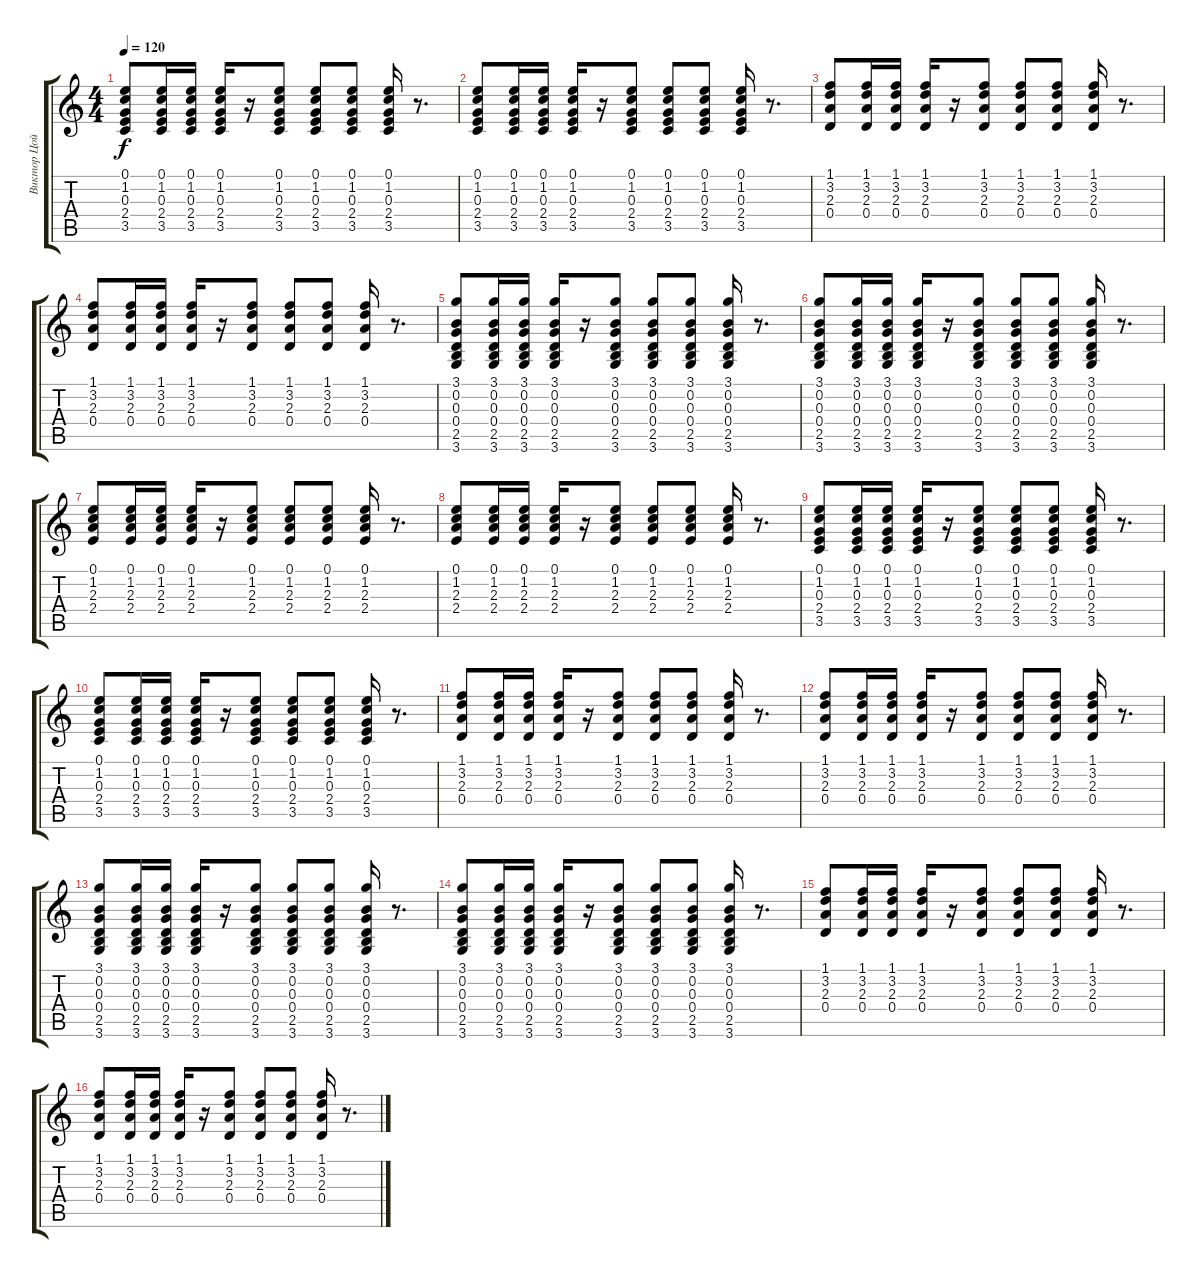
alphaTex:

\track ("Виктор Цой (гитара)" "Виктор Цой") {instrument acousticguitarsteel}
\staff {score tabs}
\tuning (E4 B3 G3 D3 A2 E2) {hide}
\ts (4 4)
\tempo 120
\clef g2
\ks c
(0.1 1.2 0.3 2.4 3.5).8{dy f} (0.1 1.2 0.3 2.4 3.5).16 (0.1 1.2 0.3 2.4 3.5).16 (0.1 1.2 0.3 2.4 3.5).16 r.16 (0.1 1.2 0.3 2.4 3.5).8 (0.1 1.2 0.3 2.4 3.5).8 (0.1 1.2 0.3 2.4 3.5).8 (0.1 1.2 0.3 2.4 3.5).16 r.8{d} |
(0.1 1.2 0.3 2.4 3.5).8 (0.1 1.2 0.3 2.4 3.5).16 (0.1 1.2 0.3 2.4 3.5).16 (0.1 1.2 0.3 2.4 3.5).16 r.16 (0.1 1.2 0.3 2.4 3.5).8 (0.1 1.2 0.3 2.4 3.5).8 (0.1 1.2 0.3 2.4 3.5).8 (0.1 1.2 0.3 2.4 3.5).16 r.8{d} |
(1.1 3.2 2.3 0.4).8 (1.1 3.2 2.3 0.4).16 (1.1 3.2 2.3 0.4).16 (1.1 3.2 2.3 0.4).16 r.16 (1.1 3.2 2.3 0.4).8 (1.1 3.2 2.3 0.4).8 (1.1 3.2 2.3 0.4).8 (1.1 3.2 2.3 0.4).16 r.8{d} |
(1.1 3.2 2.3 0.4).8 (1.1 3.2 2.3 0.4).16 (1.1 3.2 2.3 0.4).16 (1.1 3.2 2.3 0.4).16 r.16 (1.1 3.2 2.3 0.4).8 (1.1 3.2 2.3 0.4).8 (1.1 3.2 2.3 0.4).8 (1.1 3.2 2.3 0.4).16 r.8{d} |
(3.1 0.2 0.3 0.4 2.5 3.6).8 (3.1 0.2 0.3 0.4 2.5 3.6).16 (3.1 0.2 0.3 0.4 2.5 3.6).16 (3.1 0.2 0.3 0.4 2.5 3.6).16 r.16 (3.1 0.2 0.3 0.4 2.5 3.6).8 (3.1 0.2 0.3 0.4 2.5 3.6).8 (3.1 0.2 0.3 0.4 2.5 3.6).8 (3.1 0.2 0.3 0.4 2.5 3.6).16 r.8{d} |
(3.1 0.2 0.3 0.4 2.5 3.6).8 (3.1 0.2 0.3 0.4 2.5 3.6).16 (3.1 0.2 0.3 0.4 2.5 3.6).16 (3.1 0.2 0.3 0.4 2.5 3.6).16 r.16 (3.1 0.2 0.3 0.4 2.5 3.6).8 (3.1 0.2 0.3 0.4 2.5 3.6).8 (3.1 0.2 0.3 0.4 2.5 3.6).8 (3.1 0.2 0.3 0.4 2.5 3.6).16 r.8{d} |
(0.1 1.2 2.3 2.4).8 (0.1 1.2 2.3 2.4).16 (0.1 1.2 2.3 2.4).16 (0.1 1.2 2.3 2.4).16 r.16 (0.1 1.2 2.3 2.4).8 (0.1 1.2 2.3 2.4).8 (0.1 1.2 2.3 2.4).8 (0.1 1.2 2.3 2.4).16 r.8{d} |
(0.1 1.2 2.3 2.4).8 (0.1 1.2 2.3 2.4).16 (0.1 1.2 2.3 2.4).16 (0.1 1.2 2.3 2.4).16 r.16 (0.1 1.2 2.3 2.4).8 (0.1 1.2 2.3 2.4).8 (0.1 1.2 2.3 2.4).8 (0.1 1.2 2.3 2.4).16 r.8{d} |
(0.1 1.2 0.3 2.4 3.5).8 (0.1 1.2 0.3 2.4 3.5).16 (0.1 1.2 0.3 2.4 3.5).16 (0.1 1.2 0.3 2.4 3.5).16 r.16 (0.1 1.2 0.3 2.4 3.5).8 (0.1 1.2 0.3 2.4 3.5).8 (0.1 1.2 0.3 2.4 3.5).8 (0.1 1.2 0.3 2.4 3.5).16 r.8{d} |
(0.1 1.2 0.3 2.4 3.5).8 (0.1 1.2 0.3 2.4 3.5).16 (0.1 1.2 0.3 2.4 3.5).16 (0.1 1.2 0.3 2.4 3.5).16 r.16 (0.1 1.2 0.3 2.4 3.5).8 (0.1 1.2 0.3 2.4 3.5).8 (0.1 1.2 0.3 2.4 3.5).8 (0.1 1.2 0.3 2.4 3.5).16 r.8{d} |
(1.1 3.2 2.3 0.4).8 (1.1 3.2 2.3 0.4).16 (1.1 3.2 2.3 0.4).16 (1.1 3.2 2.3 0.4).16 r.16 (1.1 3.2 2.3 0.4).8 (1.1 3.2 2.3 0.4).8 (1.1 3.2 2.3 0.4).8 (1.1 3.2 2.3 0.4).16 r.8{d} |
(1.1 3.2 2.3 0.4).8 (1.1 3.2 2.3 0.4).16 (1.1 3.2 2.3 0.4).16 (1.1 3.2 2.3 0.4).16 r.16 (1.1 3.2 2.3 0.4).8 (1.1 3.2 2.3 0.4).8 (1.1 3.2 2.3 0.4).8 (1.1 3.2 2.3 0.4).16 r.8{d} |
(3.1 0.2 0.3 0.4 2.5 3.6).8 (3.1 0.2 0.3 0.4 2.5 3.6).16 (3.1 0.2 0.3 0.4 2.5 3.6).16 (3.1 0.2 0.3 0.4 2.5 3.6).16 r.16 (3.1 0.2 0.3 0.4 2.5 3.6).8 (3.1 0.2 0.3 0.4 2.5 3.6).8 (3.1 0.2 0.3 0.4 2.5 3.6).8 (3.1 0.2 0.3 0.4 2.5 3.6).16 r.8{d} |
(3.1 0.2 0.3 0.4 2.5 3.6).8 (3.1 0.2 0.3 0.4 2.5 3.6).16 (3.1 0.2 0.3 0.4 2.5 3.6).16 (3.1 0.2 0.3 0.4 2.5 3.6).16 r.16 (3.1 0.2 0.3 0.4 2.5 3.6).8 (3.1 0.2 0.3 0.4 2.5 3.6).8 (3.1 0.2 0.3 0.4 2.5 3.6).8 (3.1 0.2 0.3 0.4 2.5 3.6).16 r.8{d} |
(1.1 3.2 2.3 0.4).8 (1.1 3.2 2.3 0.4).16 (1.1 3.2 2.3 0.4).16 (1.1 3.2 2.3 0.4).16 r.16 (1.1 3.2 2.3 0.4).8 (1.1 3.2 2.3 0.4).8 (1.1 3.2 2.3 0.4).8 (1.1 3.2 2.3 0.4).16 r.8{d} |
(1.1 3.2 2.3 0.4).8 (1.1 3.2 2.3 0.4).16 (1.1 3.2 2.3 0.4).16 (1.1 3.2 2.3 0.4).16 r.16 (1.1 3.2 2.3 0.4).8 (1.1 3.2 2.3 0.4).8 (1.1 3.2 2.3 0.4).8 (1.1 3.2 2.3 0.4).16 r.8{d}
